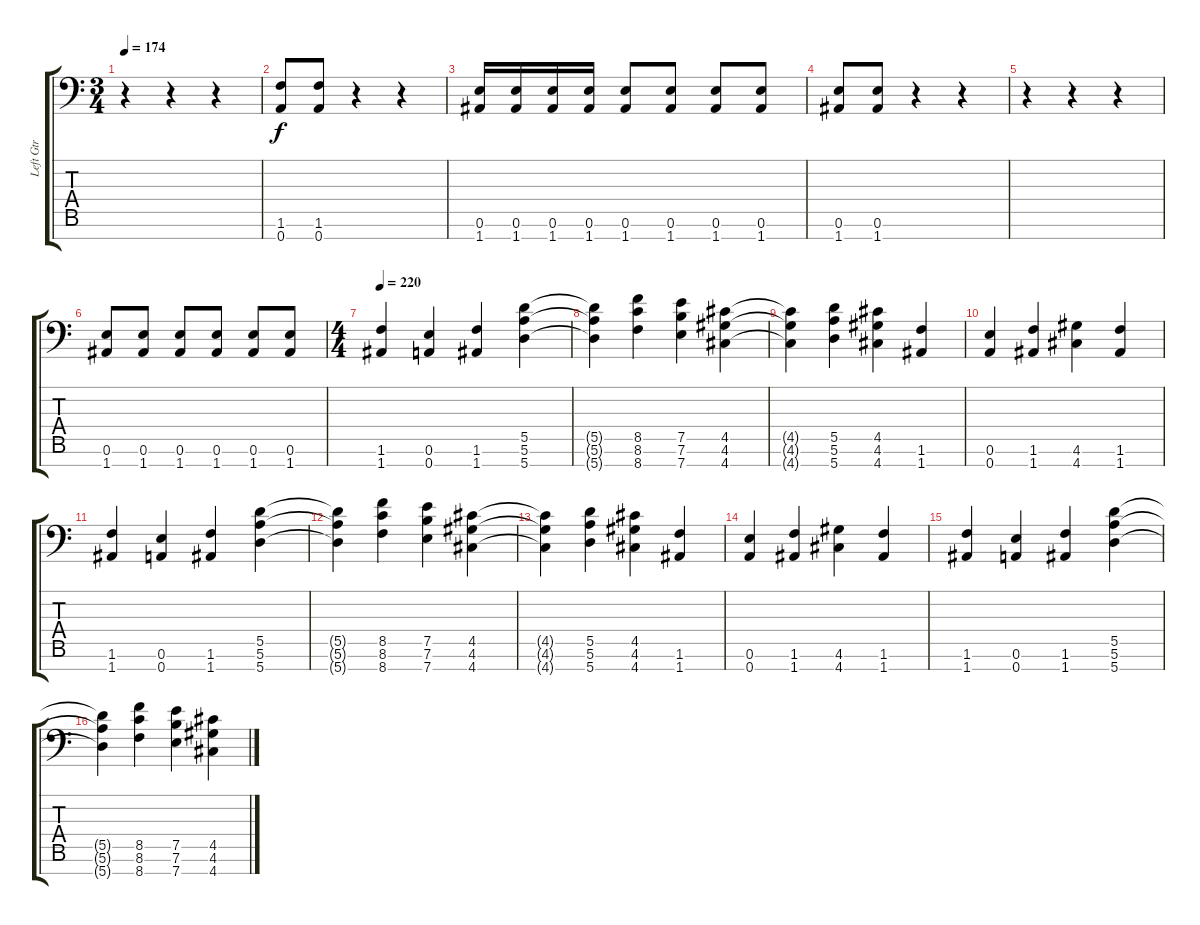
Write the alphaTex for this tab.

\track ("Left Gtr" "Left Gtr") {instrument distortionguitar}
\staff {score tabs}
\tuning (E4 B3 G3 D3 A2 E2 A1) {hide}
\ts (3 4)
\tempo 174
\clef f4
\ks c
r.4{dy f} r.4 r.4 |
(1.6 0.7).8 (1.6 0.7).8 r.4 r.4 |
(0.6 1.7).16 (0.6 1.7).16 (0.6 1.7).16 (0.6 1.7).16 (0.6 1.7).8 (0.6 1.7).8 (0.6 1.7).8 (0.6 1.7).8 |
(0.6 1.7).8 (0.6 1.7).8 r.4 r.4 |
r.4 r.4 r.4 |
(0.6 1.7).8 (0.6 1.7).8 (0.6 1.7).8 (0.6 1.7).8 (0.6 1.7).8 (0.6 1.7).8 |
\ts (4 4)
\tempo 220
(1.6 1.7).4 (0.6 0.7).4 (1.6 1.7).4 (5.5 5.6 5.7).4 |
(5.5{t} 5.6{t} 5.7{t}).4 (8.5 8.6 8.7).4 (7.5 7.6 7.7).4 (4.5 4.6 4.7).4 |
(4.5{t} 4.6{t} 4.7{t}).4 (5.5 5.6 5.7).4 (4.5 4.6 4.7).4 (1.6 1.7).4 |
(0.6 0.7).4 (1.6 1.7).4 (4.6 4.7).4 (1.6 1.7).4 |
(1.6 1.7).4 (0.6 0.7).4 (1.6 1.7).4 (5.5 5.6 5.7).4 |
(5.5{t} 5.6{t} 5.7{t}).4 (8.5 8.6 8.7).4 (7.5 7.6 7.7).4 (4.5 4.6 4.7).4 |
(4.5{t} 4.6{t} 4.7{t}).4 (5.5 5.6 5.7).4 (4.5 4.6 4.7).4 (1.6 1.7).4 |
(0.6 0.7).4 (1.6 1.7).4 (4.6 4.7).4 (1.6 1.7).4 |
(1.6 1.7).4 (0.6 0.7).4 (1.6 1.7).4 (5.5 5.6 5.7).4 |
(5.5{t} 5.6{t} 5.7{t}).4 (8.5 8.6 8.7).4 (7.5 7.6 7.7).4 (4.5 4.6 4.7).4
